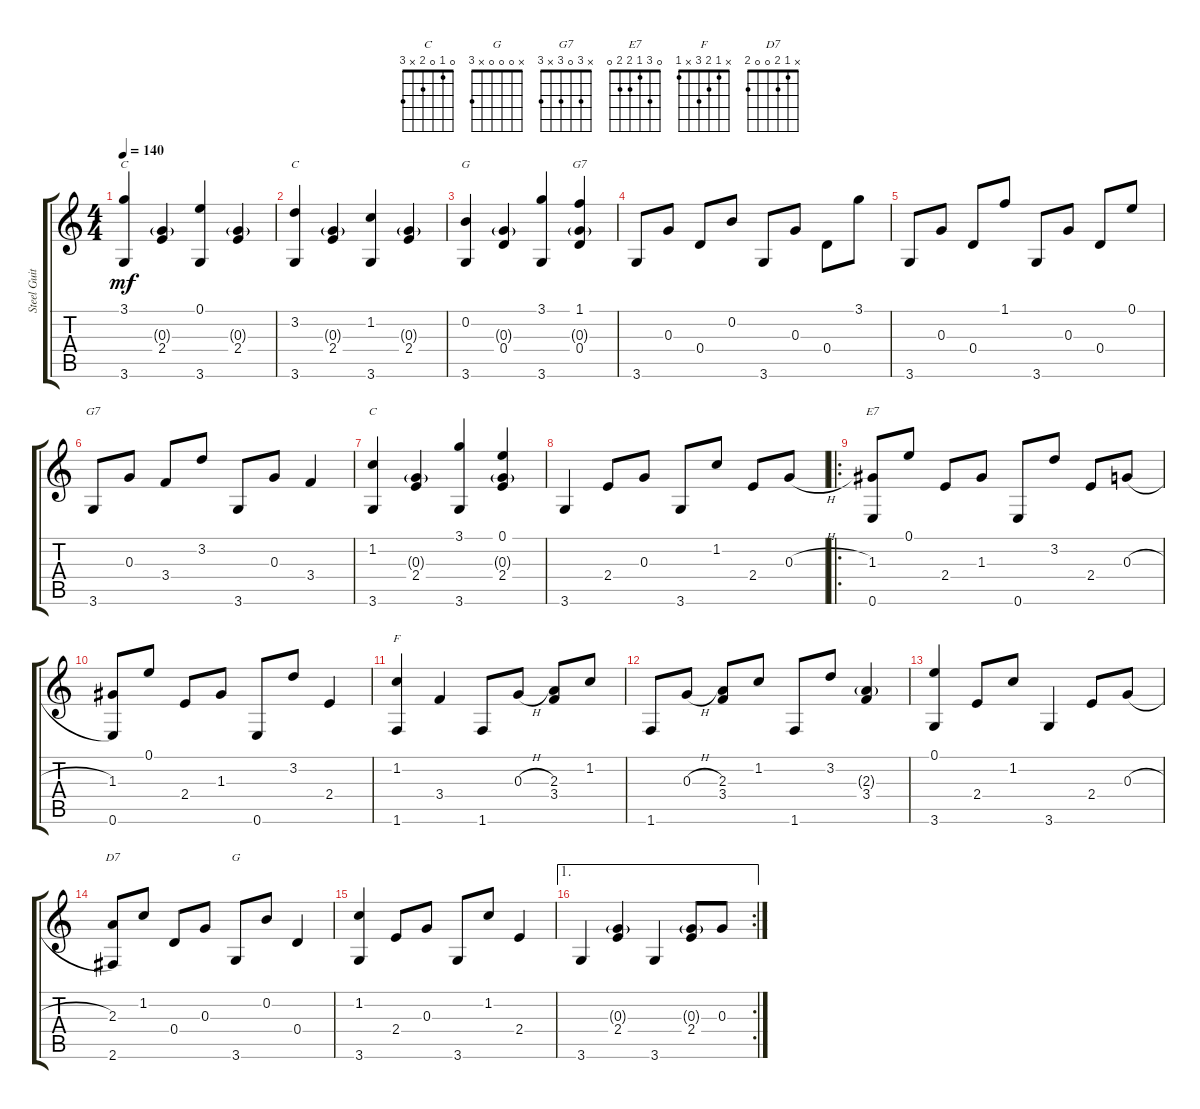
\track ("Steel Guitar" "Steel Guit") {instrument acousticguitarsteel}
\staff {score tabs}
\tuning (E4 B3 G3 D3 A2 E2) {hide}
\chord ("C" 3 1 0 2 x 3)
\chord ("C" 0 3 0 2 x 3)
\chord ("G" 3 0 0 0 2 3)
\chord ("G7" 1 0 0 0 2 3)
\chord ("G7" x 3 0 3 x 3)
\chord ("C" 0 1 0 2 x 3)
\chord ("E7" 0 3 1 2 2 0)
\chord ("F" x 1 2 3 x 1)
\chord ("D7" x 1 2 0 0 2)
\chord ("G" x 0 0 0 x 3)
\ts (4 4)
\tempo 140
\clef g2
\ks c
(3.1 3.6).4{ch "C" dy mf instrument acousticguitarsteel} (0.3{g} 2.4).4 (0.1 3.6).4 (0.3{g} 2.4).4 |
(3.2 3.6).4{ch "C"} (0.3{g} 2.4).4 (1.2 3.6).4 (0.3{g} 2.4).4 |
(0.2 3.6).4{ch "G"} (0.3{g} 0.4).4 (3.1 3.6).4 (1.1 0.3{g} 0.4).4{ch "G7"} |
3.6.8 0.3.8 0.4.8 0.2.8 3.6.8 0.3.8 0.4.8 3.1.8 |
3.6.8 0.3.8 0.4.8 1.1.8 3.6.8 0.3.8 0.4.8 0.1.8 |
3.6.8{ch "G7"} 0.3.8 3.4.8 3.2.8 3.6.8 0.3.8 3.4.4 |
(1.2 3.6).4{ch "C"} (0.3{g} 2.4).4 (3.1 3.6).4 (0.1 0.3{g} 2.4).4 |
3.6.4 2.4.8 0.3.8 3.6.8 1.2.8 2.4.8 0.3{h}.8 |
\ro
(1.3 0.6).8{ch "E7"} 0.1.8 2.4.8 1.3.8 0.6.8 3.2.8 2.4.8 0.3{h}.8 |
(1.3 0.6).8 0.1.8 2.4.8 1.3.8 0.6.8 3.2.8 2.4.4 |
(1.2 1.6).4{ch "F"} 3.4.4 1.6.8 0.3{h}.8 (2.3 3.4).8 1.2.8 |
1.6.8 0.3{h}.8 (2.3 3.4).8 1.2.8 1.6.8 3.2.8 (2.3{g} 3.4).4 |
(0.1 3.6).4 2.4.8 1.2.8 3.6.4 2.4.8 0.3{h}.8 |
(2.3 2.6).8{ch "D7"} 1.2.8 0.4.8 0.3.8 3.6.8{ch "G"} 0.2.8 0.4.4 |
(1.2 3.6).4 2.4.8 0.3.8 3.6.8 1.2.8 2.4.4 |
\ae 1
\rc 2
3.6.4 (0.3{g} 2.4).4 3.6.4 (0.3{g} 2.4).8 0.3.8
